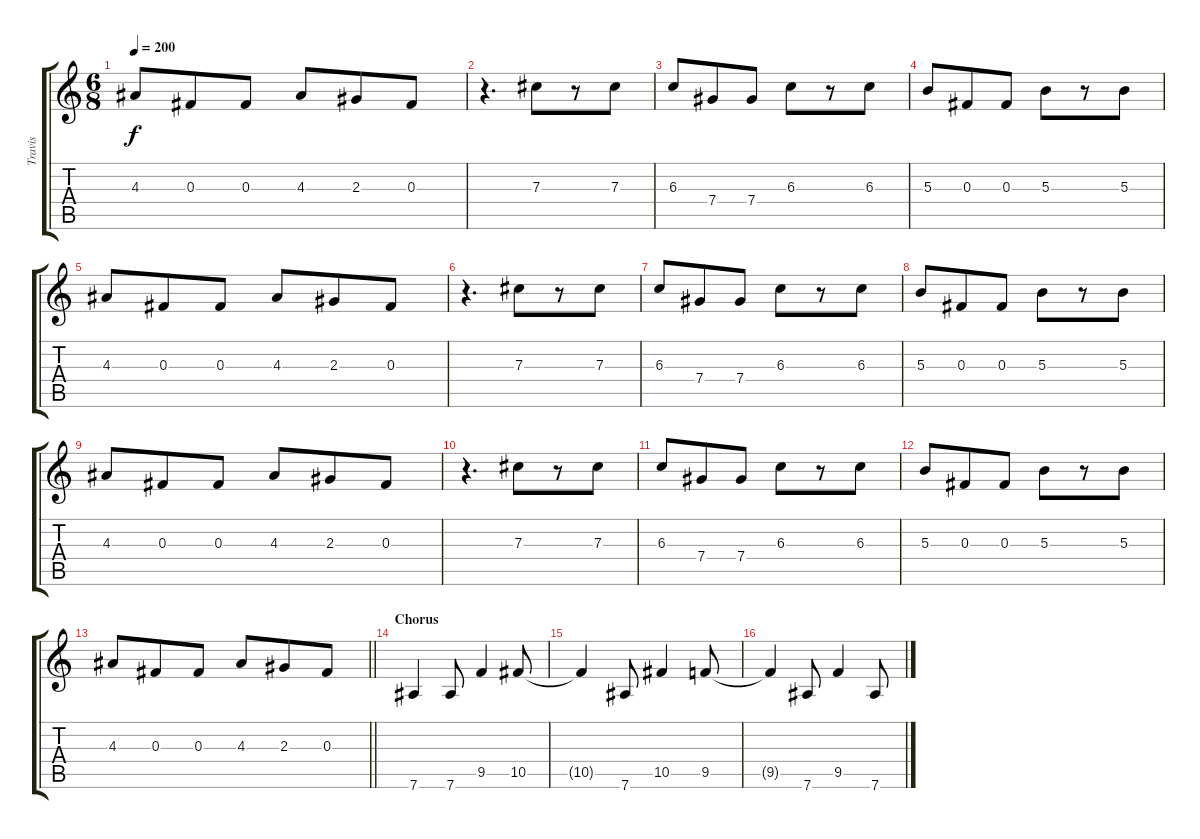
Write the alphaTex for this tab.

\track ("Travis" "Travis") {instrument overdrivenguitar}
\staff {score tabs}
\tuning (Eb4 Bb3 Gb3 Db3 Ab2 Eb2) {hide}
\ts (6 8)
\tempo 200
\clef g2
\ks c
4.3.8{dy f} 0.3.8 0.3.8 4.3.8 2.3.8 0.3.8 |
r.4{d} 7.3.8 r.8 7.3.8 |
6.3.8 7.4.8 7.4.8 6.3.8 r.8 6.3.8 |
5.3.8 0.3.8 0.3.8 5.3.8 r.8 5.3.8 |
4.3.8 0.3.8 0.3.8 4.3.8 2.3.8 0.3.8 |
r.4{d} 7.3.8 r.8 7.3.8 |
6.3.8 7.4.8 7.4.8 6.3.8 r.8 6.3.8 |
5.3.8 0.3.8 0.3.8 5.3.8 r.8 5.3.8 |
4.3.8 0.3.8 0.3.8 4.3.8 2.3.8 0.3.8 |
r.4{d} 7.3.8 r.8 7.3.8 |
6.3.8 7.4.8 7.4.8 6.3.8 r.8 6.3.8 |
5.3.8 0.3.8 0.3.8 5.3.8 r.8 5.3.8 |
\barLineRight lightlight
4.3.8 0.3.8 0.3.8 4.3.8 2.3.8 0.3.8 |
\section ("" "Chorus")
7.6.4 7.6.8 9.5.4 10.5.8 |
10.5{t}.4 7.6.8 10.5.4 9.5.8 |
9.5{t}.4 7.6.8 9.5.4 7.6.8
